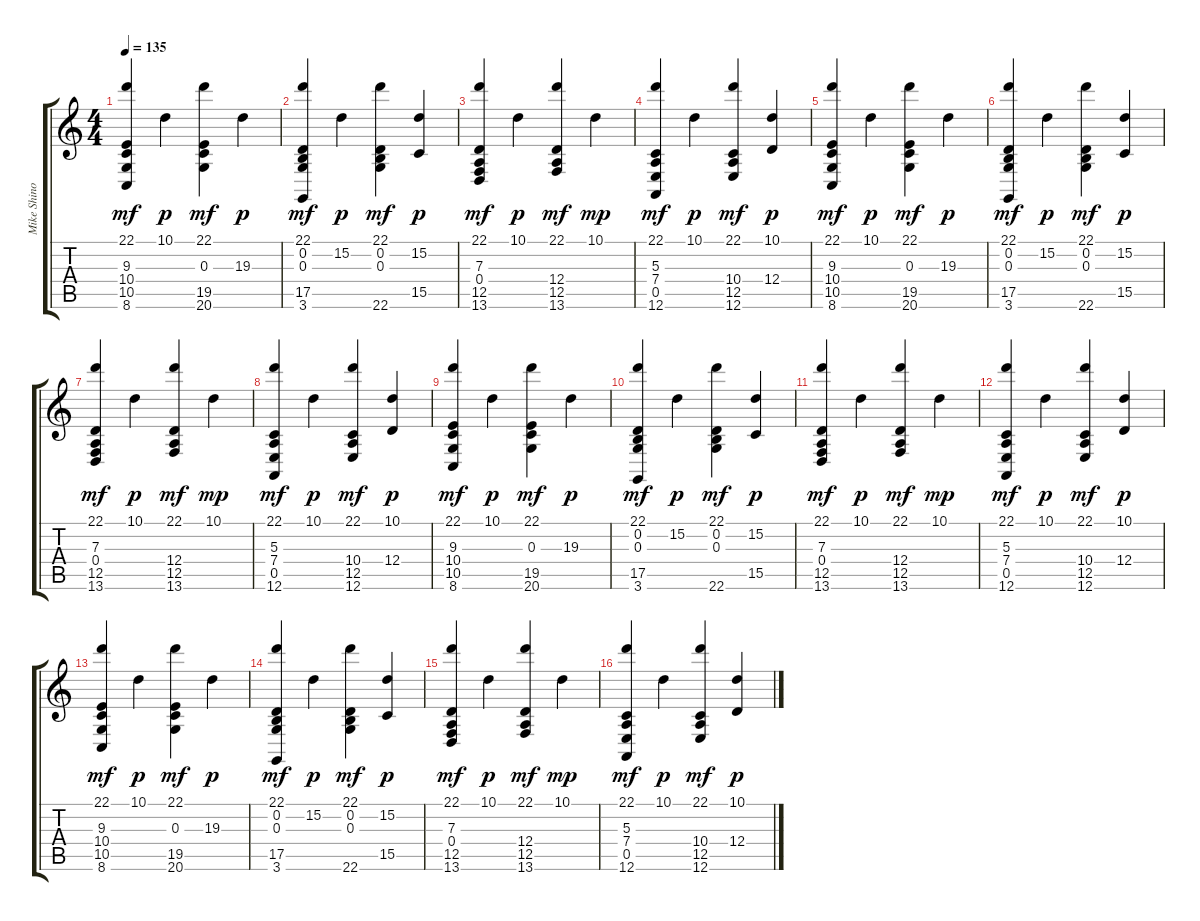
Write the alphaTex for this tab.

\track ("Mike Shinoda - Piano" "Mike Shino") {instrument brightacousticpiano}
\staff {score tabs}
\tuning (E4 B3 G3 D3 A2 E2) {hide}
\ts (4 4)
\tempo 135
\clef g2
\ks c
(22.1 9.3 10.4 10.5 8.6).4{dy mf} 10.1.4{dy p} (22.1 0.3 19.5 20.6).4{dy mf} 19.3.4{dy p} |
(22.1 0.2 0.3 17.5 3.6).4{dy mf} 15.2.4{dy p} (22.1 0.2 0.3 22.6).4{dy mf} (15.2 15.5).4{dy p} |
(22.1 7.3 0.4 12.5 13.6).4{dy mf} 10.1.4{dy p} (22.1 12.4 12.5 13.6).4{dy mf} 10.1.4{dy mp} |
(22.1 5.3 7.4 0.5 12.6).4{dy mf} 10.1.4{dy p} (22.1 10.4 12.5 12.6).4{dy mf} (10.1 12.4).4{dy p} |
(22.1 9.3 10.4 10.5 8.6).4{dy mf} 10.1.4{dy p} (22.1 0.3 19.5 20.6).4{dy mf} 19.3.4{dy p} |
(22.1 0.2 0.3 17.5 3.6).4{dy mf} 15.2.4{dy p} (22.1 0.2 0.3 22.6).4{dy mf} (15.2 15.5).4{dy p} |
(22.1 7.3 0.4 12.5 13.6).4{dy mf} 10.1.4{dy p} (22.1 12.4 12.5 13.6).4{dy mf} 10.1.4{dy mp} |
(22.1 5.3 7.4 0.5 12.6).4{dy mf} 10.1.4{dy p} (22.1 10.4 12.5 12.6).4{dy mf} (10.1 12.4).4{dy p} |
(22.1 9.3 10.4 10.5 8.6).4{dy mf} 10.1.4{dy p} (22.1 0.3 19.5 20.6).4{dy mf} 19.3.4{dy p} |
(22.1 0.2 0.3 17.5 3.6).4{dy mf} 15.2.4{dy p} (22.1 0.2 0.3 22.6).4{dy mf} (15.2 15.5).4{dy p} |
(22.1 7.3 0.4 12.5 13.6).4{dy mf} 10.1.4{dy p} (22.1 12.4 12.5 13.6).4{dy mf} 10.1.4{dy mp} |
(22.1 5.3 7.4 0.5 12.6).4{dy mf} 10.1.4{dy p} (22.1 10.4 12.5 12.6).4{dy mf} (10.1 12.4).4{dy p} |
(22.1 9.3 10.4 10.5 8.6).4{dy mf} 10.1.4{dy p} (22.1 0.3 19.5 20.6).4{dy mf} 19.3.4{dy p} |
(22.1 0.2 0.3 17.5 3.6).4{dy mf} 15.2.4{dy p} (22.1 0.2 0.3 22.6).4{dy mf} (15.2 15.5).4{dy p} |
(22.1 7.3 0.4 12.5 13.6).4{dy mf} 10.1.4{dy p} (22.1 12.4 12.5 13.6).4{dy mf} 10.1.4{dy mp} |
(22.1 5.3 7.4 0.5 12.6).4{dy mf} 10.1.4{dy p} (22.1 10.4 12.5 12.6).4{dy mf} (10.1 12.4).4{dy p}
